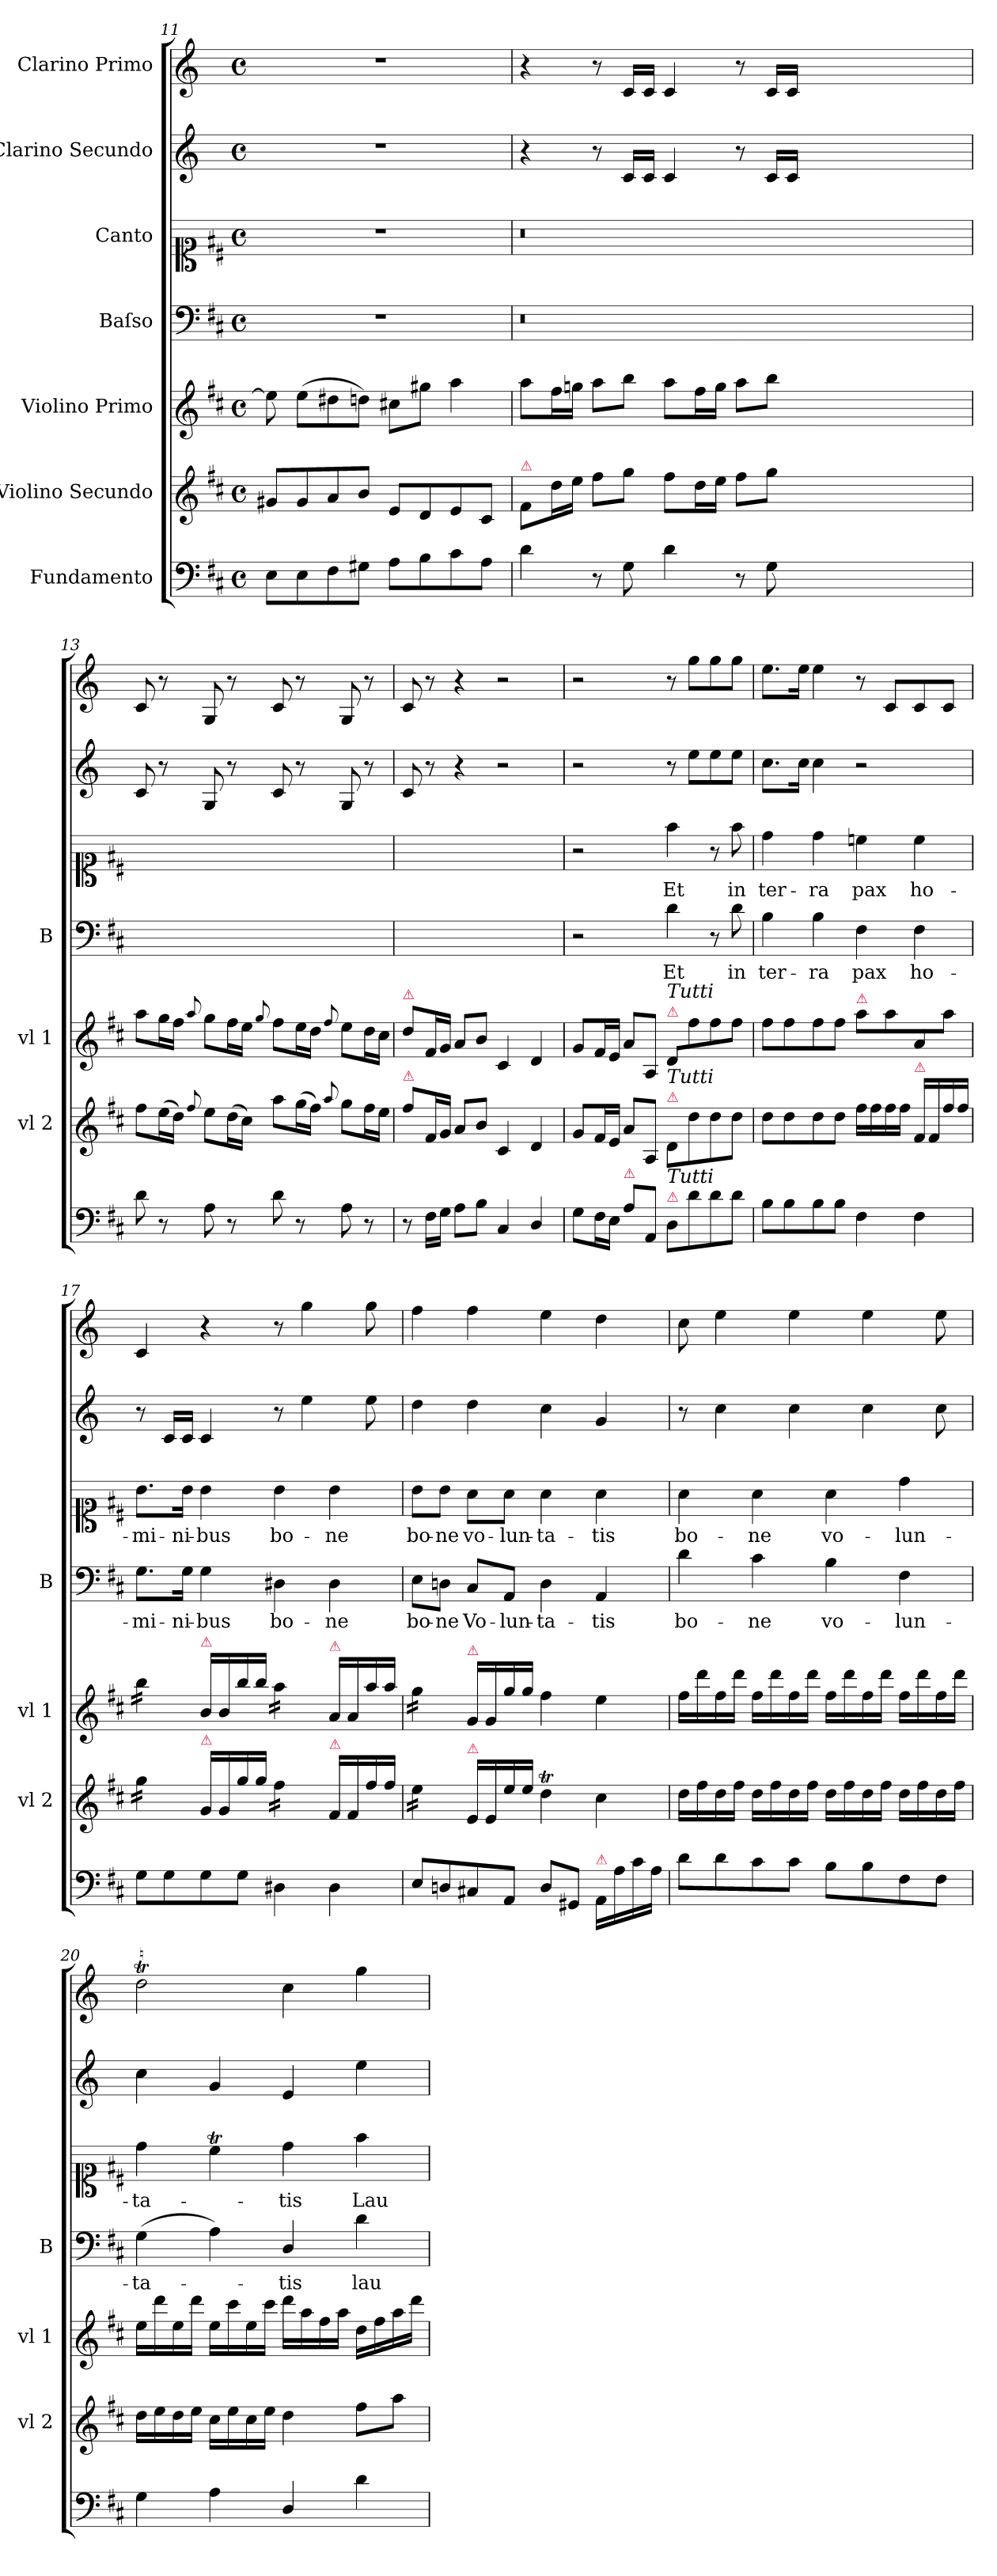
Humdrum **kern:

**kern	**kern	**kern	**kern	**text	**kern	**text	**kern	**kern
*part7	*part6	*part5	*part4	*part4	*part3	*part3	*part2	*part1
*staff7	*staff6	*staff5	*staff4	*staff4	*staff3	*staff3	*staff2	*staff1
*I"Fundamento	*I"Violino Secundo	*I"Violino Primo	*I"Baſso	*	*I"Canto	*	*I"Clarino Secundo	*I"Clarino Primo
*	*I'vl 2	*I'vl 1	*I'B	*	*	*	*	*
*clefF4	*clefG2	*clefG2	*clefF4	*	*clefC1	*	*clefG2	*clefG2
*	*	*	*	*	*	*	*ITrd-1c-2	*ITrd-1c-2
*k[f#c#]	*k[f#c#]	*k[f#c#]	*k[f#c#]	*	*k[f#c#]	*	*k[f#c#]	*k[f#c#]
*D:	*D:	*D:	*D:	*	*D:	*	*D:	*D:
*M4/4	*M4/4	*M4/4	*M4/4	*	*M4/4	*	*M4/4	*M4/4
*met(c)	*met(c)	*met(c)	*met(c)	*	*met(c)	*	*met(c)	*met(c)
=11	=11	=11	=11	=11	=11	=11	=11	=11
8E\L	8g#X/L	8ee!\]	1r	.	1r	.	1r	1r
8E\	8g#/	(>8ee\L	.	.	.	.	.	.
8F#\	8a/	8dd#X\	.	.	.	.	.	.
8G#X\J	8b/J	8ddn\J)	.	.	.	.	.	.
8A\L	8e/L	8cc#X\L	.	.	.	.	.	.
8B\	8d/	8gg#X\J	.	.	.	.	.	.
8c#\	8e/	4aa\	.	.	.	.	.	.
8A\J	8c#/J	.	.	.	.	.	.	.
=12	=12	=12	=12	=12	=12	=12	=12	=12
!	!LO:TX:a:color=crimson:t=⚠	!	!	!	!	!	!	!
4d\	8f#/L	8aa\L	0.r	.	0.r	.	4r	4r
.	16dd\L	16ff#\L	.	.	.	.	.	.
.	16ee\JJ	16ggn\JJ	.	.	.	.	.	.
8r	8ff#\L	8aa\L	.	.	.	.	8r	8r
8G\	8gg\J	8bb\J	.	.	.	.	16d/LL	16d/LL
.	.	.	.	.	.	.	16d/JJ	16d/JJ
4d\	8ff#\L	8aa\L	.	.	.	.	4d/	4d/
.	16dd\L	16ff#\L	.	.	.	.	.	.
.	16ee\JJ	16gg\JJ	.	.	.	.	.	.
8r	8ff#\L	8aa\L	.	.	.	.	8r	8r
8G\	8gg\J	8bb\J	.	.	.	.	16d/LL	16d/LL
.	.	.	.	.	.	.	16d/JJ	16d/JJ
0ryy	0ryy	0ryy	.	.	.	.	0ryy	0ryy
=13	=13	=13	=13	=13	=13	=13	=13	=13
8d\	8ff#\L	8aa\L	1ryy	.	1ryy	.	8d/	8d/
8r	(>16ee\L	16gg\L	.	.	.	.	8r	8r
.	16dd\JJ)	16ff#\JJ	.	.	.	.	.	.
.	8qqff#/	8qqaa/	.	.	.	.	.	.
8A\	8ee\L	8gg\L	.	.	.	.	8A/	8A/
8r	(>16dd\L	16ff#\L	.	.	.	.	8r	8r
.	16cc#\JJ)	16ee\JJ	.	.	.	.	.	.
.	.	8qqgg/	.	.	.	.	.	.
8d\	8aa\L	8ff#\L	.	.	.	.	8d/	8d/
8r	(>16gg\L	16ee\L	.	.	.	.	8r	8r
.	16ff#\JJ)	16dd\JJ	.	.	.	.	.	.
.	8qqaa/	8qqff#/	.	.	.	.	.	.
8A\	8gg\L	8ee\L	.	.	.	.	8A/	8A/
8r	16ff#\L	16dd\L	.	.	.	.	8r	8r
.	16ee\JJ	16cc#\JJ	.	.	.	.	.	.
=14	=14	=14	=14	=14	=14	=14	=14	=14
!	!	!LO:TX:a:color=crimson:t=⚠	!	!	!	!	!	!
!	!LO:TX:a:color=crimson:t=⚠	!	!	!	!	!	!	!
8r	8ff#\L	8dd\L	1ryy	.	1ryy	.	8d/	8d/
16F#\LL	16f#/L	16f#/L	.	.	.	.	8r	8r
16G\JJ	16g/JJ	16g/JJ	.	.	.	.	.	.
8A\L	8a/L	8a/L	.	.	.	.	4r	4r
8B\J	8b/J	8b/J	.	.	.	.	.	.
4C#/	4c#/	4c#/	.	.	.	.	2r	2r
4D/	4d/	4d/	.	.	.	.	.	.
=15	=15	=15	=15	=15	=15	=15	=15	=15
8G\L	8g/L	8g/L	2r	.	2r	.	2r	2r
16F#\L	16f#/L	16f#/L	.	.	.	.	.	.
16E\JJ	16e/JJ	16e/JJ	.	.	.	.	.	.
!LO:TX:a:color=crimson:t=⚠	!	!	!	!	!	!	!	!
8A\L	8a/L	8a/L	.	.	.	.	.	.
8AA/J	8A/J	8A/J	.	.	.	.	.	.
!	!	!LO:TX:a:color=crimson:t=⚠	!	!	!	!	!	!
!	!	!LO:TX:a:i:t=Tutti	!	!	!	!	!	!
!	!LO:TX:a:color=crimson:t=⚠	!	!	!	!	!	!	!
!	!LO:TX:a:i:t=Tutti	!	!	!	!	!	!	!
!LO:TX:a:color=crimson:t=⚠	!	!	!	!	!	!	!	!
!LO:TX:a:i:t=Tutti	!	!	!	!	!	!	!	!
8D/L	8d/L	8d/L	4d\	Et	4ff#\	Et	8r	8r
8d\	8dd\	8ff#\	.	.	.	.	8ff#\L	8aa\L
8d\	8dd\	8ff#\	8r	.	8r	.	8ff#\	8aa\
8d\J	8dd\J	8ff#\J	8d\	in	8ff#\	in	8ff#\J	8aa\J
=16	=16	=16	=16	=16	=16	=16	=16	=16
8B\L	8dd\L	8ff#\L	4B\	ter-	4dd\	ter-	8.dd\L	8.ff#\L
8B\	8dd\	8ff#\	.	.	.	.	.	.
.	.	.	.	.	.	.	16dd\Jk	16ff#\Jk
8B\	8dd\	8ff#\	4B\	-ra	4dd\	-ra	4dd\	4ff#\
8B\J	8dd\J	8ff#\J	.	.	.	.	.	.
!	!	!LO:TX:a:color=crimson:t=⚠	!	!	!	!	!	!
4F#\	16ff#\LL	8aa\L	4F#\	pax	4ccn\	pax	2r	8r
.	16ff#\	.	.	.	.	.	.	.
.	16ff#\	8aa\	.	.	.	.	.	8d/L
.	16ff#\JJ	.	.	.	.	.	.	.
!	!LO:TX:a:color=crimson:t=⚠	!	!	!	!	!	!	!
4F#\	16f#/LL	8a/	4F#\	ho-	4cc\	ho-	.	8d/
.	16f#/	.	.	.	.	.	.	.
.	16ff#\	8aa\J	.	.	.	.	.	8d/J
.	16ff#\JJ	.	.	.	.	.	.	.
=17	=17	=17	=17	=17	=17	=17	=17	=17
*	*tremolo	*	*	*	*	*	*	*
*	*	*tremolo	*	*	*	*	*	*
8G\L	16gg\LL	16bb\LL	8.G\L	-mi-	8.b\L	-mi-	8r	4d/
.	16gg\	16bb\	.	.	.	.	.	.
8G\	16gg\	16bb\	.	.	.	.	16d/LL	.
.	16gg\JJ	16bb\JJ	16G\Jk	-ni-	16b\Jk	-ni-	16d/JJ	.
*	*	*Xtremolo	*	*	*	*	*	*
*	*Xtremolo	*	*	*	*	*	*	*
!	!	!LO:TX:a:color=crimson:t=⚠	!	!	!	!	!	!
!	!LO:TX:a:color=crimson:t=⚠	!	!	!	!	!	!	!
8G\	16g/LL	16b/LL	4G\	-bus	4b\	-bus	4d/	4r
.	16g/	16b/	.	.	.	.	.	.
8G\J	16gg\	16bb\	.	.	.	.	.	.
.	16gg\JJ	16bb\JJ	.	.	.	.	.	.
*	*tremolo	*	*	*	*	*	*	*
*	*	*tremolo	*	*	*	*	*	*
4D#X\	16ff#\LL	16aa\LL	4D#X\	bo-	4b\	bo-	8r	8r
.	16ff#\	16aa\	.	.	.	.	.	.
.	16ff#\	16aa\	.	.	.	.	4ff#\	4aa\
.	16ff#\JJ	16aa\JJ	.	.	.	.	.	.
*	*	*Xtremolo	*	*	*	*	*	*
*	*Xtremolo	*	*	*	*	*	*	*
!	!	!LO:TX:a:color=crimson:t=⚠	!	!	!	!	!	!
!	!LO:TX:a:color=crimson:t=⚠	!	!	!	!	!	!	!
4D#\	16f#/LL	16a/LL	4D#\	-ne	4b\	-ne	.	.
.	16f#/	16a/	.	.	.	.	.	.
.	16ff#\	16aa\	.	.	.	.	8ff#\	8aa\
.	16ff#\JJ	16aa\JJ	.	.	.	.	.	.
=18	=18	=18	=18	=18	=18	=18	=18	=18
*	*tremolo	*	*	*	*	*	*	*
*	*	*tremolo	*	*	*	*	*	*
8E/L	16ee\LL	16gg\LL	8E\L	bo-	8b\L	bo-	4ee\	4gg\
.	16ee\	16gg\	.	.	.	.	.	.
8Dn/	16ee\	16gg\	8Dn\J	-ne	8b\J	-ne	.	.
.	16ee\JJ	16gg\JJ	.	.	.	.	.	.
*	*	*Xtremolo	*	*	*	*	*	*
*	*Xtremolo	*	*	*	*	*	*	*
!	!	!LO:TX:a:color=crimson:t=⚠	!	!	!	!	!	!
!	!LO:TX:a:color=crimson:t=⚠	!	!	!	!	!	!	!
8C#X/	16e/LL	16g/LL	8C#/L	Vo-	8a\L	vo-	4ee\	4gg\
.	16e/	16g/	.	.	.	.	.	.
8AA/J	16ee\	16gg\	8AA/J	-lun-	8a\J	-lun-	.	.
.	16ee\JJ	16gg\JJ	.	.	.	.	.	.
8D/L	4ddT\	4ff#\	4D\	-ta-	4a\	-ta-	4dd\	4ff#\
8GG#X/J	.	.	.	.	.	.	.	.
!LO:TX:a:color=crimson:t=⚠	!	!	!	!	!	!	!	!
16AA/LL	4cc#\	4ee\	4AA/	-tis	4a\	-tis	4a/	4ee\
16A\	.	.	.	.	.	.	.	.
16c#\	.	.	.	.	.	.	.	.
16A\JJ	.	.	.	.	.	.	.	.
=19	=19	=19	=19	=19	=19	=19	=19	=19
8d\L	16dd\LL	16ff#\LL	4d\	bo-	4a\	bo-	8r	8dd\
.	16ff#\	16ddd\	.	.	.	.	.	.
8d\	16dd\	16ff#\	.	.	.	.	4dd\	4ff#\
.	16ff#\JJ	16ddd\JJ	.	.	.	.	.	.
8c#\	16dd\LL	16ff#\LL	4c#\	-ne	4a\	-ne	.	.
.	16ff#\	16ddd\	.	.	.	.	.	.
8c#\J	16dd\	16ff#\	.	.	.	.	4dd\	4ff#\
.	16ff#\JJ	16ddd\JJ	.	.	.	.	.	.
8B\L	16dd\LL	16ff#\LL	4B\	vo-	4a\	vo-	.	.
.	16ff#\	16ddd\	.	.	.	.	.	.
8B\	16dd\	16ff#\	.	.	.	.	4dd\	4ff#\
.	16ff#\JJ	16ddd\JJ	.	.	.	.	.	.
8F#\	16dd\LL	16ff#\LL	4F#\	-lun-	4dd\	-lun-	.	.
.	16ff#\	16ddd\	.	.	.	.	.	.
8F#\J	16dd\	16ff#\	.	.	.	.	8dd\	8ff#\
.	16ff#\JJ	16ddd\JJ	.	.	.	.	.	.
=20	=20	=20	=20	=20	=20	=20	=20	=20
4G\	16dd\LL	16ee\LL	(>4G\	-ta-	4dd\	-ta-	4dd\	2eet\
.	16ee\	16ddd\	.	.	.	.	.	.
.	16dd\	16ee\	.	.	.	.	.	.
.	16ee\JJ	16ddd\JJ	.	.	.	.	.	.
4A\	16cc#\LL	16ee\LL	4A\)	.	4cc#t\	.	4a/	.
.	16ee\	16ccc#\	.	.	.	.	.	.
.	16cc#\	16ee\	.	.	.	.	.	.
.	16ee\JJ	16ccc#\JJ	.	.	.	.	.	.
4D/	4dd\	16ddd\LL	4D/	-tis	4dd\	-tis	4f#/	4dd\
.	.	16aa\	.	.	.	.	.	.
.	.	16ff#\	.	.	.	.	.	.
.	.	16aa\JJ	.	.	.	.	.	.
4d\	8ff#\L	16dd\LL	4d\	lau-	4ff#\	Lau-	4ff#\	4aa\
.	.	16ff#\	.	.	.	.	.	.
.	8aa\J	16aa\	.	.	.	.	.	.
.	.	16ddd\JJ	.	.	.	.	.	.
=	=	=	=	=	=	=	=	=
*-	*-	*-	*-	*-	*-	*-	*-	*-
